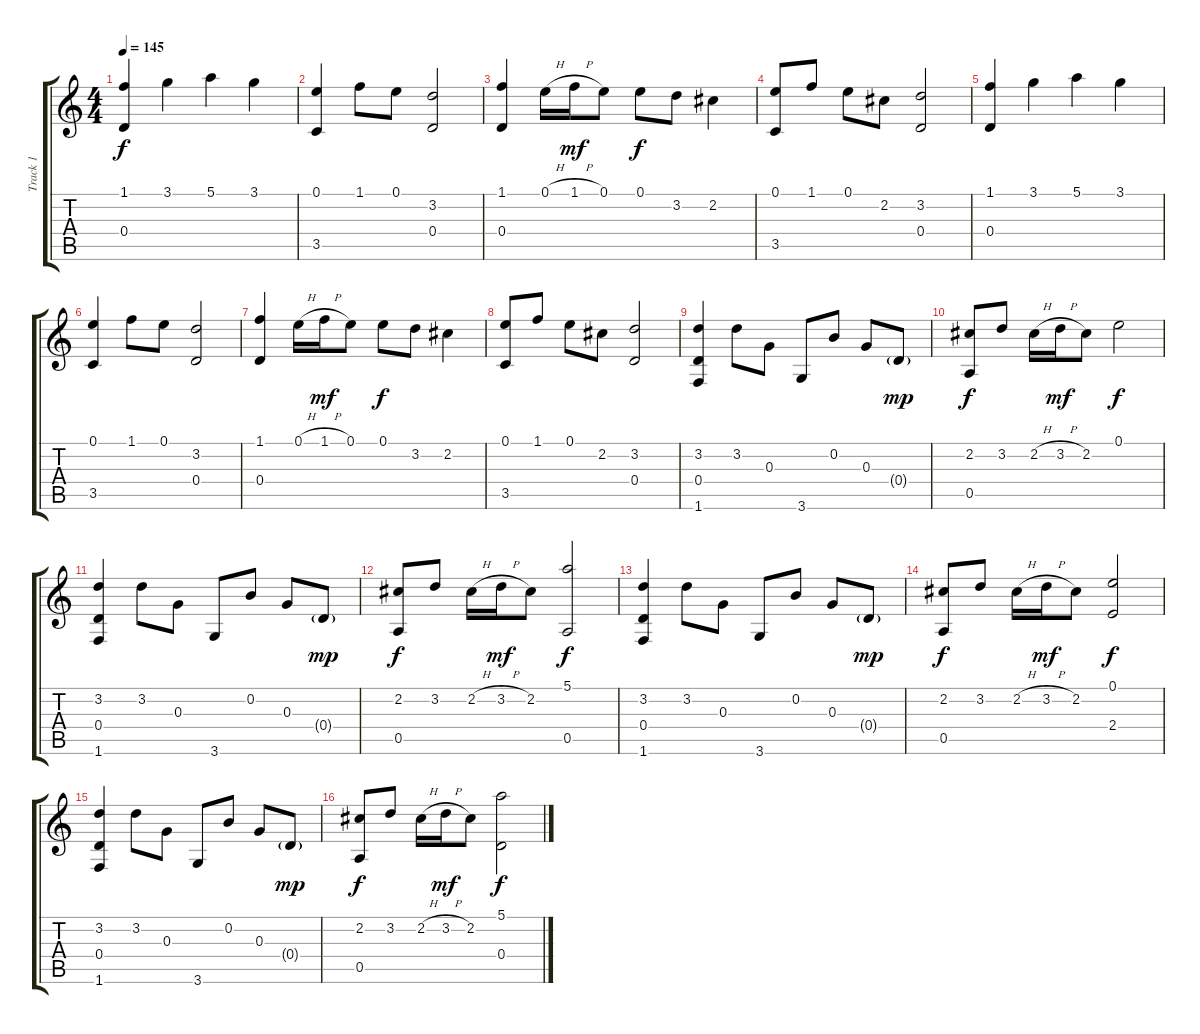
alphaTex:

\track ("Track 1" "Track 1") {instrument acousticguitarnylon}
\staff {score tabs}
\tuning (E4 B3 G3 D3 A2 E2) {hide}
\ts (4 4)
\tempo 145
\clef g2
\ks c
(1.1 0.4).4{dy f instrument acousticguitarnylon} 3.1.4 5.1.4 3.1.4 |
(0.1 3.5).4 1.1.8 0.1.8 (3.2 0.4).2 |
(1.1 0.4).4 0.1{h}.16 1.1{h}.16{dy mf} 0.1.8 0.1.8{dy f} 3.2.8 2.2.4 |
(0.1 3.5).8 1.1.8 0.1.8 2.2.8 (3.2 0.4).2 |
(1.1 0.4).4 3.1.4 5.1.4 3.1.4 |
(0.1 3.5).4 1.1.8 0.1.8 (3.2 0.4).2 |
(1.1 0.4).4 0.1{h}.16 1.1{h}.16{dy mf} 0.1.8 0.1.8{dy f} 3.2.8 2.2.4 |
(0.1 3.5).8 1.1.8 0.1.8 2.2.8 (3.2 0.4).2 |
(3.2 0.4 1.6).4 3.2.8 0.3.8 3.6.8 0.2.8 0.3.8 0.4{g}.8{dy mp} |
(2.2 0.5).8{dy f} 3.2.8 2.2{h}.16 3.2{h}.16{dy mf} 2.2.8 0.1.2{dy f} |
(3.2 0.4 1.6).4 3.2.8 0.3.8 3.6.8 0.2.8 0.3.8 0.4{g}.8{dy mp} |
(2.2 0.5).8{dy f} 3.2.8 2.2{h}.16 3.2{h}.16{dy mf} 2.2.8 (5.1 0.5).2{dy f} |
(3.2 0.4 1.6).4 3.2.8 0.3.8 3.6.8 0.2.8 0.3.8 0.4{g}.8{dy mp} |
(2.2 0.5).8{dy f} 3.2.8 2.2{h}.16 3.2{h}.16{dy mf} 2.2.8 (0.1 2.4).2{dy f} |
(3.2 0.4 1.6).4 3.2.8 0.3.8 3.6.8 0.2.8 0.3.8 0.4{g}.8{dy mp} |
(2.2 0.5).8{dy f} 3.2.8 2.2{h}.16 3.2{h}.16{dy mf} 2.2.8 (5.1 0.4).2{dy f}
